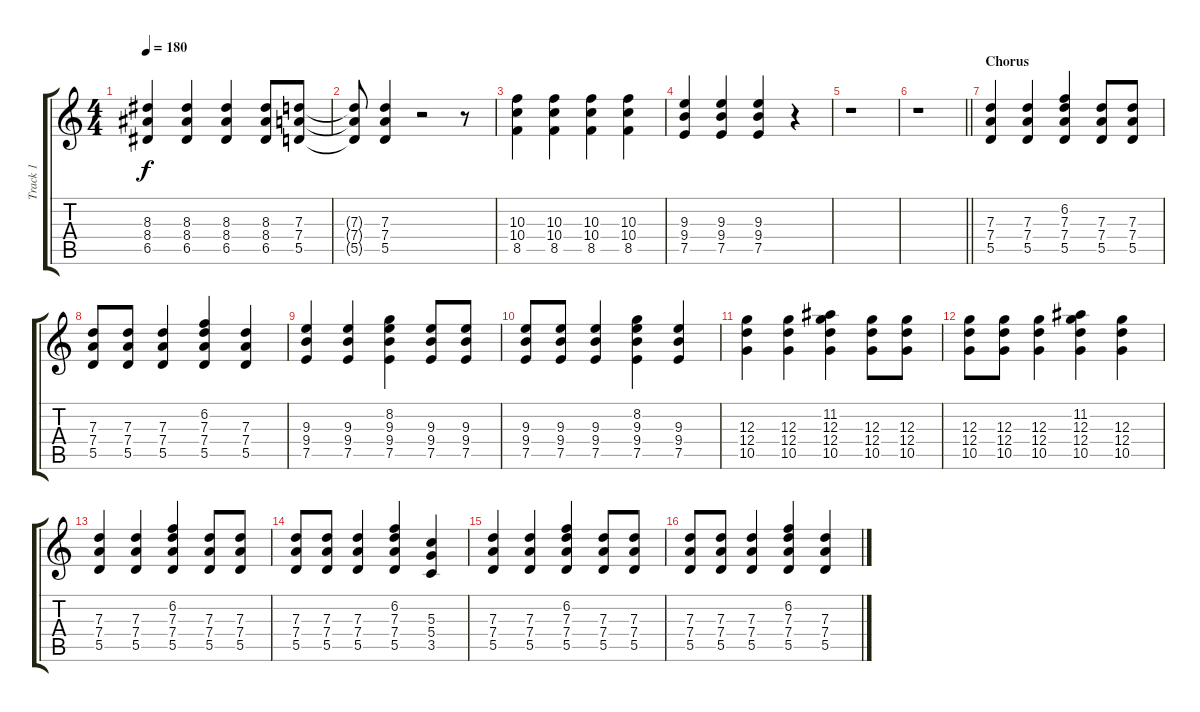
\track ("Track 1" "Track 1") {instrument overdrivenguitar}
\staff {score tabs}
\tuning (E4 B3 G3 D3 A2 E2) {hide}
\ts (4 4)
\tempo 180
\clef g2
\ks c
(8.3 8.4 6.5).4{dy f} (8.3 8.4 6.5).4 (8.3 8.4 6.5).4 (8.3 8.4 6.5).8 (7.3 7.4 5.5).8 |
(7.3{t} 7.4{t} 5.5{t}).8 (7.3 7.4 5.5).4 r.2 r.8 |
(10.3 10.4 8.5).4 (10.3 10.4 8.5).4 (10.3 10.4 8.5).4 (10.3 10.4 8.5).4 |
(9.3 9.4 7.5).4 (9.3 9.4 7.5).4 (9.3 9.4 7.5).4 r.4 |
r.1 |
\barLineRight lightlight
r.1 |
\section ("" "Chorus")
(7.3 7.4 5.5).4 (7.3 7.4 5.5).4 (6.2 7.3 7.4 5.5).4 (7.3 7.4 5.5).8 (7.3 7.4 5.5).8 |
(7.3 7.4 5.5).8 (7.3 7.4 5.5).8 (7.3 7.4 5.5).4 (6.2 7.3 7.4 5.5).4 (7.3 7.4 5.5).4 |
(9.3 9.4 7.5).4 (9.3 9.4 7.5).4 (8.2 9.3 9.4 7.5).4 (9.3 9.4 7.5).8 (9.3 9.4 7.5).8 |
(9.3 9.4 7.5).8 (9.3 9.4 7.5).8 (9.3 9.4 7.5).4 (8.2 9.3 9.4 7.5).4 (9.3 9.4 7.5).4 |
(12.3 12.4 10.5).4 (12.3 12.4 10.5).4 (11.2 12.3 12.4 10.5).4 (12.3 12.4 10.5).8 (12.3 12.4 10.5).8 |
(12.3 12.4 10.5).8 (12.3 12.4 10.5).8 (12.3 12.4 10.5).4 (11.2 12.3 12.4 10.5).4 (12.3 12.4 10.5).4 |
(7.3 7.4 5.5).4 (7.3 7.4 5.5).4 (6.2 7.3 7.4 5.5).4 (7.3 7.4 5.5).8 (7.3 7.4 5.5).8 |
(7.3 7.4 5.5).8 (7.3 7.4 5.5).8 (7.3 7.4 5.5).4 (6.2 7.3 7.4 5.5).4 (5.3 5.4 3.5).4 |
(7.3 7.4 5.5).4 (7.3 7.4 5.5).4 (6.2 7.3 7.4 5.5).4 (7.3 7.4 5.5).8 (7.3 7.4 5.5).8 |
(7.3 7.4 5.5).8 (7.3 7.4 5.5).8 (7.3 7.4 5.5).4 (6.2 7.3 7.4 5.5).4 (7.3 7.4 5.5).4
